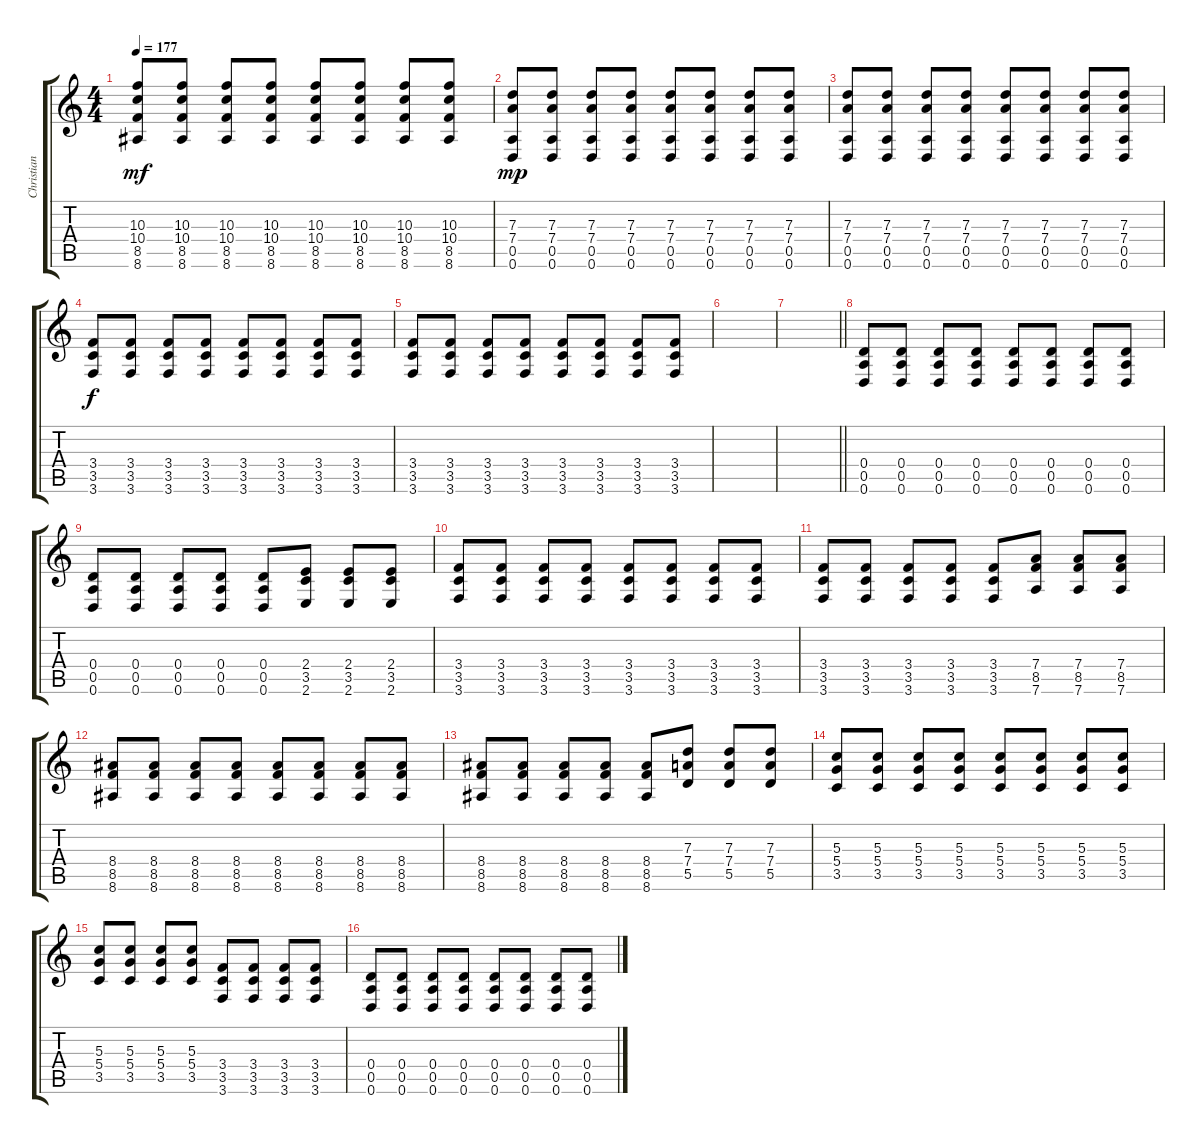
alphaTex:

\track ("Christian McAlhanley" "Christian ") {instrument distortionguitar}
\staff {score tabs}
\tuning (E4 B3 G3 D3 A2 D2) {hide}
\ts (4 4)
\tempo 177
\clef g2
\ks c
(10.3 10.4 8.5 8.6).8{dy mf} (10.3 10.4 8.5 8.6).8 (10.3 10.4 8.5 8.6).8 (10.3 10.4 8.5 8.6).8 (10.3 10.4 8.5 8.6).8 (10.3 10.4 8.5 8.6).8 (10.3 10.4 8.5 8.6).8 (10.3 10.4 8.5 8.6).8 |
(7.3 7.4 0.5 0.6).8{dy mp} (7.3 7.4 0.5 0.6).8 (7.3 7.4 0.5 0.6).8 (7.3 7.4 0.5 0.6).8 (7.3 7.4 0.5 0.6).8 (7.3 7.4 0.5 0.6).8 (7.3 7.4 0.5 0.6).8 (7.3 7.4 0.5 0.6).8 |
(7.3 7.4 0.5 0.6).8 (7.3 7.4 0.5 0.6).8 (7.3 7.4 0.5 0.6).8 (7.3 7.4 0.5 0.6).8 (7.3 7.4 0.5 0.6).8 (7.3 7.4 0.5 0.6).8 (7.3 7.4 0.5 0.6).8 (7.3 7.4 0.5 0.6).8 |
(3.4 3.5 3.6).8{dy f} (3.4 3.5 3.6).8 (3.4 3.5 3.6).8 (3.4 3.5 3.6).8 (3.4 3.5 3.6).8 (3.4 3.5 3.6).8 (3.4 3.5 3.6).8 (3.4 3.5 3.6).8 |
(3.4 3.5 3.6).8 (3.4 3.5 3.6).8 (3.4 3.5 3.6).8 (3.4 3.5 3.6).8 (3.4 3.5 3.6).8 (3.4 3.5 3.6).8 (3.4 3.5 3.6).8 (3.4 3.5 3.6).8 |
|
\barLineRight lightlight
|
(0.4 0.5 0.6).8 (0.4 0.5 0.6).8 (0.4 0.5 0.6).8 (0.4 0.5 0.6).8 (0.4 0.5 0.6).8 (0.4 0.5 0.6).8 (0.4 0.5 0.6).8 (0.4 0.5 0.6).8 |
(0.4 0.5 0.6).8 (0.4 0.5 0.6).8 (0.4 0.5 0.6).8 (0.4 0.5 0.6).8 (0.4 0.5 0.6).8 (2.4 3.5 2.6).8 (2.4 3.5 2.6).8 (2.4 3.5 2.6).8 |
(3.4 3.5 3.6).8 (3.4 3.5 3.6).8 (3.4 3.5 3.6).8 (3.4 3.5 3.6).8 (3.4 3.5 3.6).8 (3.4 3.5 3.6).8 (3.4 3.5 3.6).8 (3.4 3.5 3.6).8 |
(3.4 3.5 3.6).8 (3.4 3.5 3.6).8 (3.4 3.5 3.6).8 (3.4 3.5 3.6).8 (3.4 3.5 3.6).8 (7.4 8.5 7.6).8 (7.4 8.5 7.6).8 (7.4 8.5 7.6).8 |
(8.4 8.5 8.6).8 (8.4 8.5 8.6).8 (8.4 8.5 8.6).8 (8.4 8.5 8.6).8 (8.4 8.5 8.6).8 (8.4 8.5 8.6).8 (8.4 8.5 8.6).8 (8.4 8.5 8.6).8 |
(8.4 8.5 8.6).8 (8.4 8.5 8.6).8 (8.4 8.5 8.6).8 (8.4 8.5 8.6).8 (8.4 8.5 8.6).8 (7.3 7.4 5.5).8 (7.3 7.4 5.5).8 (7.3 7.4 5.5).8 |
(5.3 5.4 3.5).8 (5.3 5.4 3.5).8 (5.3 5.4 3.5).8 (5.3 5.4 3.5).8 (5.3 5.4 3.5).8 (5.3 5.4 3.5).8 (5.3 5.4 3.5).8 (5.3 5.4 3.5).8 |
(5.3 5.4 3.5).8 (5.3 5.4 3.5).8 (5.3 5.4 3.5).8 (5.3 5.4 3.5).8 (3.4 3.5 3.6).8 (3.4 3.5 3.6).8 (3.4 3.5 3.6).8 (3.4 3.5 3.6).8 |
(0.4 0.5 0.6).8 (0.4 0.5 0.6).8 (0.4 0.5 0.6).8 (0.4 0.5 0.6).8 (0.4 0.5 0.6).8 (0.4 0.5 0.6).8 (0.4 0.5 0.6).8 (0.4 0.5 0.6).8
